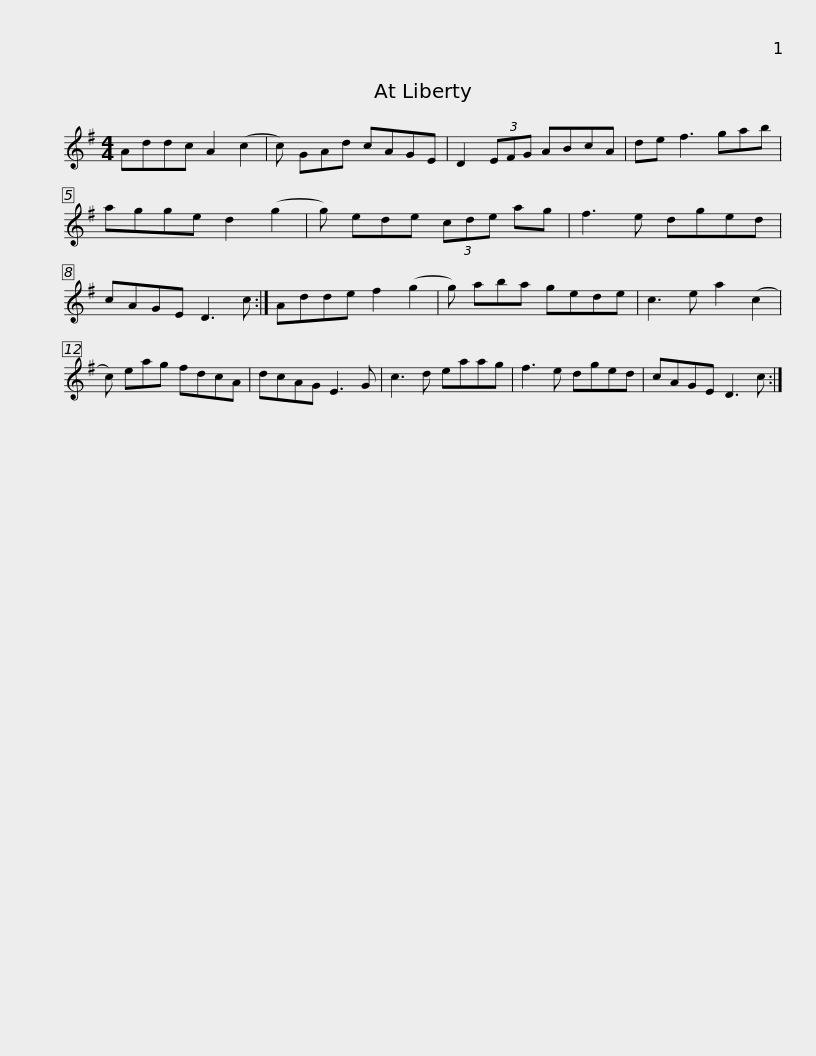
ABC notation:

X:1
L:1/8
M:4/4
I:linebreak $
K:G
V:1 treble
V:1
 Addc A2 (c2 | c) GAd cAGE | D2 (3EFG ABcA | de f3 gab | agge d2 (g2 | %5
 g) ede (3cde ag |$ f3 e dged | cAGE D3 c :| Adde f2 (g2 | g) aba gede | %10
 c3 e a2 (c2 | c) eag fdcA |$ dcAG E3 G | c3 d eaag | f3 e dged | %15
 cAGE D3 c :| %16
